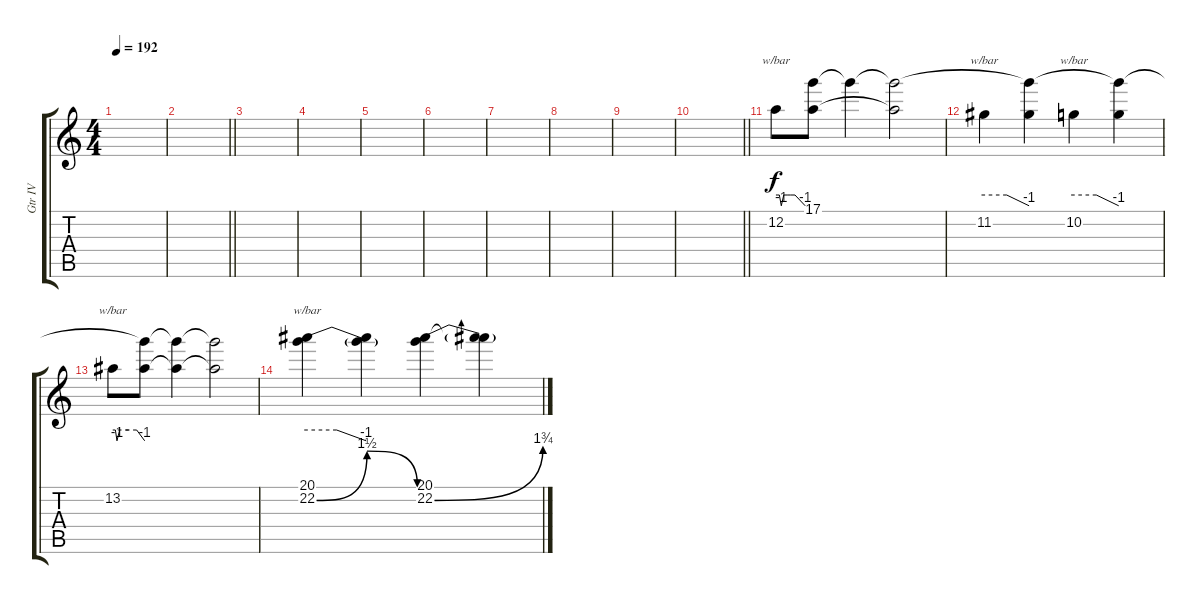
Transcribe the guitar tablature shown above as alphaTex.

\track ("Gtr IV" "Gtr IV") {instrument overdrivenguitar}
\staff {score tabs}
\tuning (D4 A3 F3 C3 G2 C2) {hide}
\ts (4 4)
\tempo 192
\clef g2
\ks c
|
\barLineRight lightlight
|
|
|
|
|
|
|
|
\barLineRight lightlight
|
12.2.8{tbe (custom default 0 0 4 0 7 0 11 -4 16 0 23 0 30 0 39 0 60 -4)} (17.1 12.2{t}).8 17.1{t}.4 (17.1{t} 12.2{t}).2 |
11.2.4{tbe (custom default 0 0 30 0 60 -4)} (17.1{t} 11.2{t}).4 10.2.4{tbe (custom default 0 0 30 0 60 -4)} (17.1{t} 10.2{t}).4 |
13.2.8{tbe (custom default 0 0 5 0 8 -4 13 0 30 0 45 0 60 -4)} (17.1{t} 13.2{t}).8 (17.1{t} 13.2{t}).4 (17.1{t} 13.2{t}).2 |
(20.1 22.2{be (bendrelease 0 0 15 6 45 6 60 0)}).4{tbe (custom default 0 0 30 0 60 -4)} (20.1{t} 22.2{t}).4 (20.1 22.2{be (bend 0 0 60 7)}).4 (20.1{t} 22.2{t}).4
